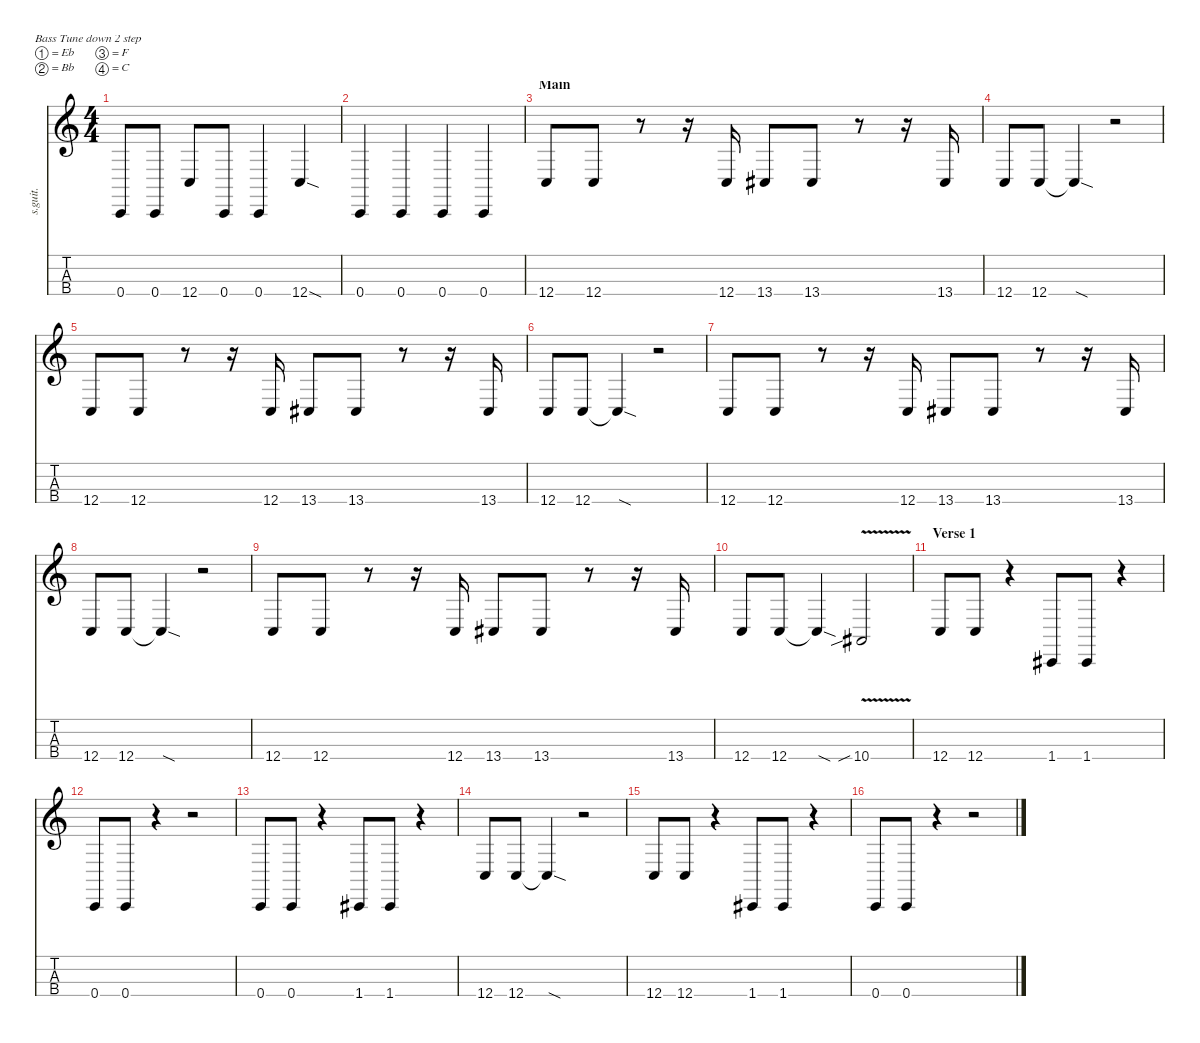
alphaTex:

\defaultSystemsLayout 4
\hideDynamics
\bracketExtendMode nobrackets
\track ("Nick Oliveri" "s.guit.") {instrument electricbasspick}
\staff {score tabs}
\tuning (Eb2 Bb1 F1 C1)
\ts (4 4)
\tempo (210 hide)
\clef g2
\ks c
0.4.8{lyrics (0 "") lyrics (1 "") lyrics (2 "") lyrics (3 "") lyrics (4 "") dy f} 0.4.8{lyrics (0 "") lyrics (1 "") lyrics (2 "") lyrics (3 "") lyrics (4 "")} 12.4.8{lyrics (0 "") lyrics (1 "") lyrics (2 "") lyrics (3 "") lyrics (4 "")} 0.4.8{lyrics (0 "") lyrics (1 "") lyrics (2 "") lyrics (3 "") lyrics (4 "")} 0.4.4{lyrics (0 "") lyrics (1 "") lyrics (2 "") lyrics (3 "") lyrics (4 "")} 12.4{sod}.4{lyrics (0 "") lyrics (1 "") lyrics (2 "") lyrics (3 "") lyrics (4 "")} |
\tempo (105 hide)
0.4.4{lyrics (0 "") lyrics (1 "") lyrics (2 "") lyrics (3 "") lyrics (4 "")} 0.4.4{lyrics (0 "") lyrics (1 "") lyrics (2 "") lyrics (3 "") lyrics (4 "")} 0.4.4{lyrics (0 "") lyrics (1 "") lyrics (2 "") lyrics (3 "") lyrics (4 "")} 0.4.4{lyrics (0 "") lyrics (1 "") lyrics (2 "") lyrics (3 "") lyrics (4 "")} |
\section ("" "Main")
12.4.8{lyrics (0 "") lyrics (1 "") lyrics (2 "") lyrics (3 "") lyrics (4 "")} 12.4.8{lyrics (0 "") lyrics (1 "") lyrics (2 "") lyrics (3 "") lyrics (4 "")} r.8 r.16 12.4.16{lyrics (0 "") lyrics (1 "") lyrics (2 "") lyrics (3 "") lyrics (4 "")} 13.4{acc #}.8{lyrics (0 "") lyrics (1 "") lyrics (2 "") lyrics (3 "") lyrics (4 "")} 13.4{acc #}.8{lyrics (0 "") lyrics (1 "") lyrics (2 "") lyrics (3 "") lyrics (4 "")} r.8 r.16 13.4{acc #}.16{lyrics (0 "") lyrics (1 "") lyrics (2 "") lyrics (3 "") lyrics (4 "")} |
12.4.8{lyrics (0 "") lyrics (1 "") lyrics (2 "") lyrics (3 "") lyrics (4 "")} 12.4.8{lyrics (0 "") lyrics (1 "") lyrics (2 "") lyrics (3 "") lyrics (4 "")} 12.4{sod t}.4{lyrics (0 "") lyrics (1 "") lyrics (2 "") lyrics (3 "") lyrics (4 "")} r.2 |
12.4.8{lyrics (0 "") lyrics (1 "") lyrics (2 "") lyrics (3 "") lyrics (4 "")} 12.4.8{lyrics (0 "") lyrics (1 "") lyrics (2 "") lyrics (3 "") lyrics (4 "")} r.8 r.16 12.4.16{lyrics (0 "") lyrics (1 "") lyrics (2 "") lyrics (3 "") lyrics (4 "")} 13.4{acc #}.8{lyrics (0 "") lyrics (1 "") lyrics (2 "") lyrics (3 "") lyrics (4 "")} 13.4{acc #}.8{lyrics (0 "") lyrics (1 "") lyrics (2 "") lyrics (3 "") lyrics (4 "")} r.8 r.16 13.4{acc #}.16{lyrics (0 "") lyrics (1 "") lyrics (2 "") lyrics (3 "") lyrics (4 "")} |
12.4.8{lyrics (0 "") lyrics (1 "") lyrics (2 "") lyrics (3 "") lyrics (4 "")} 12.4.8{lyrics (0 "") lyrics (1 "") lyrics (2 "") lyrics (3 "") lyrics (4 "")} 12.4{sod t}.4{lyrics (0 "") lyrics (1 "") lyrics (2 "") lyrics (3 "") lyrics (4 "")} r.2 |
12.4.8{lyrics (0 "") lyrics (1 "") lyrics (2 "") lyrics (3 "") lyrics (4 "")} 12.4.8{lyrics (0 "") lyrics (1 "") lyrics (2 "") lyrics (3 "") lyrics (4 "")} r.8 r.16 12.4.16{lyrics (0 "") lyrics (1 "") lyrics (2 "") lyrics (3 "") lyrics (4 "")} 13.4{acc #}.8{lyrics (0 "") lyrics (1 "") lyrics (2 "") lyrics (3 "") lyrics (4 "")} 13.4{acc #}.8{lyrics (0 "") lyrics (1 "") lyrics (2 "") lyrics (3 "") lyrics (4 "")} r.8 r.16 13.4{acc #}.16{lyrics (0 "") lyrics (1 "") lyrics (2 "") lyrics (3 "") lyrics (4 "")} |
12.4.8{lyrics (0 "") lyrics (1 "") lyrics (2 "") lyrics (3 "") lyrics (4 "")} 12.4.8{lyrics (0 "") lyrics (1 "") lyrics (2 "") lyrics (3 "") lyrics (4 "")} 12.4{sod t}.4{lyrics (0 "") lyrics (1 "") lyrics (2 "") lyrics (3 "") lyrics (4 "")} r.2 |
12.4.8{lyrics (0 "") lyrics (1 "") lyrics (2 "") lyrics (3 "") lyrics (4 "")} 12.4.8{lyrics (0 "") lyrics (1 "") lyrics (2 "") lyrics (3 "") lyrics (4 "")} r.8 r.16 12.4.16{lyrics (0 "") lyrics (1 "") lyrics (2 "") lyrics (3 "") lyrics (4 "")} 13.4{acc #}.8{lyrics (0 "") lyrics (1 "") lyrics (2 "") lyrics (3 "") lyrics (4 "")} 13.4{acc #}.8{lyrics (0 "") lyrics (1 "") lyrics (2 "") lyrics (3 "") lyrics (4 "")} r.8 r.16 13.4{acc #}.16{lyrics (0 "") lyrics (1 "") lyrics (2 "") lyrics (3 "") lyrics (4 "")} |
12.4.8{lyrics (0 "") lyrics (1 "") lyrics (2 "") lyrics (3 "") lyrics (4 "")} 12.4.8{lyrics (0 "") lyrics (1 "") lyrics (2 "") lyrics (3 "") lyrics (4 "")} 12.4{sod t}.4{lyrics (0 "") lyrics (1 "") lyrics (2 "") lyrics (3 "") lyrics (4 "")} 10.4{v sib acc #}.2{lyrics (0 "") lyrics (1 "") lyrics (2 "") lyrics (3 "") lyrics (4 "")} |
\section ("" "Verse 1")
12.4.8{lyrics (0 "") lyrics (1 "") lyrics (2 "") lyrics (3 "") lyrics (4 "")} 12.4.8{lyrics (0 "") lyrics (1 "") lyrics (2 "") lyrics (3 "") lyrics (4 "")} r.4 1.4{acc #}.8{lyrics (0 "") lyrics (1 "") lyrics (2 "") lyrics (3 "") lyrics (4 "")} 1.4{acc #}.8{lyrics (0 "") lyrics (1 "") lyrics (2 "") lyrics (3 "") lyrics (4 "")} r.4 |
0.4.8{lyrics (0 "") lyrics (1 "") lyrics (2 "") lyrics (3 "") lyrics (4 "")} 0.4.8{lyrics (0 "") lyrics (1 "") lyrics (2 "") lyrics (3 "") lyrics (4 "")} r.4 r.2 |
0.4.8{lyrics (0 "") lyrics (1 "") lyrics (2 "") lyrics (3 "") lyrics (4 "")} 0.4.8{lyrics (0 "") lyrics (1 "") lyrics (2 "") lyrics (3 "") lyrics (4 "")} r.4 1.4{acc #}.8{lyrics (0 "") lyrics (1 "") lyrics (2 "") lyrics (3 "") lyrics (4 "")} 1.4{acc #}.8{lyrics (0 "") lyrics (1 "") lyrics (2 "") lyrics (3 "") lyrics (4 "")} r.4 |
12.4.8{lyrics (0 "") lyrics (1 "") lyrics (2 "") lyrics (3 "") lyrics (4 "")} 12.4.8{lyrics (0 "") lyrics (1 "") lyrics (2 "") lyrics (3 "") lyrics (4 "")} 12.4{sod t}.4{lyrics (0 "") lyrics (1 "") lyrics (2 "") lyrics (3 "") lyrics (4 "")} r.2 |
12.4.8{lyrics (0 "") lyrics (1 "") lyrics (2 "") lyrics (3 "") lyrics (4 "")} 12.4.8{lyrics (0 "") lyrics (1 "") lyrics (2 "") lyrics (3 "") lyrics (4 "")} r.4 1.4{acc #}.8{lyrics (0 "") lyrics (1 "") lyrics (2 "") lyrics (3 "") lyrics (4 "")} 1.4{acc #}.8{lyrics (0 "") lyrics (1 "") lyrics (2 "") lyrics (3 "") lyrics (4 "")} r.4 |
0.4.8{lyrics (0 "") lyrics (1 "") lyrics (2 "") lyrics (3 "") lyrics (4 "")} 0.4.8{lyrics (0 "") lyrics (1 "") lyrics (2 "") lyrics (3 "") lyrics (4 "")} r.4 r.2
